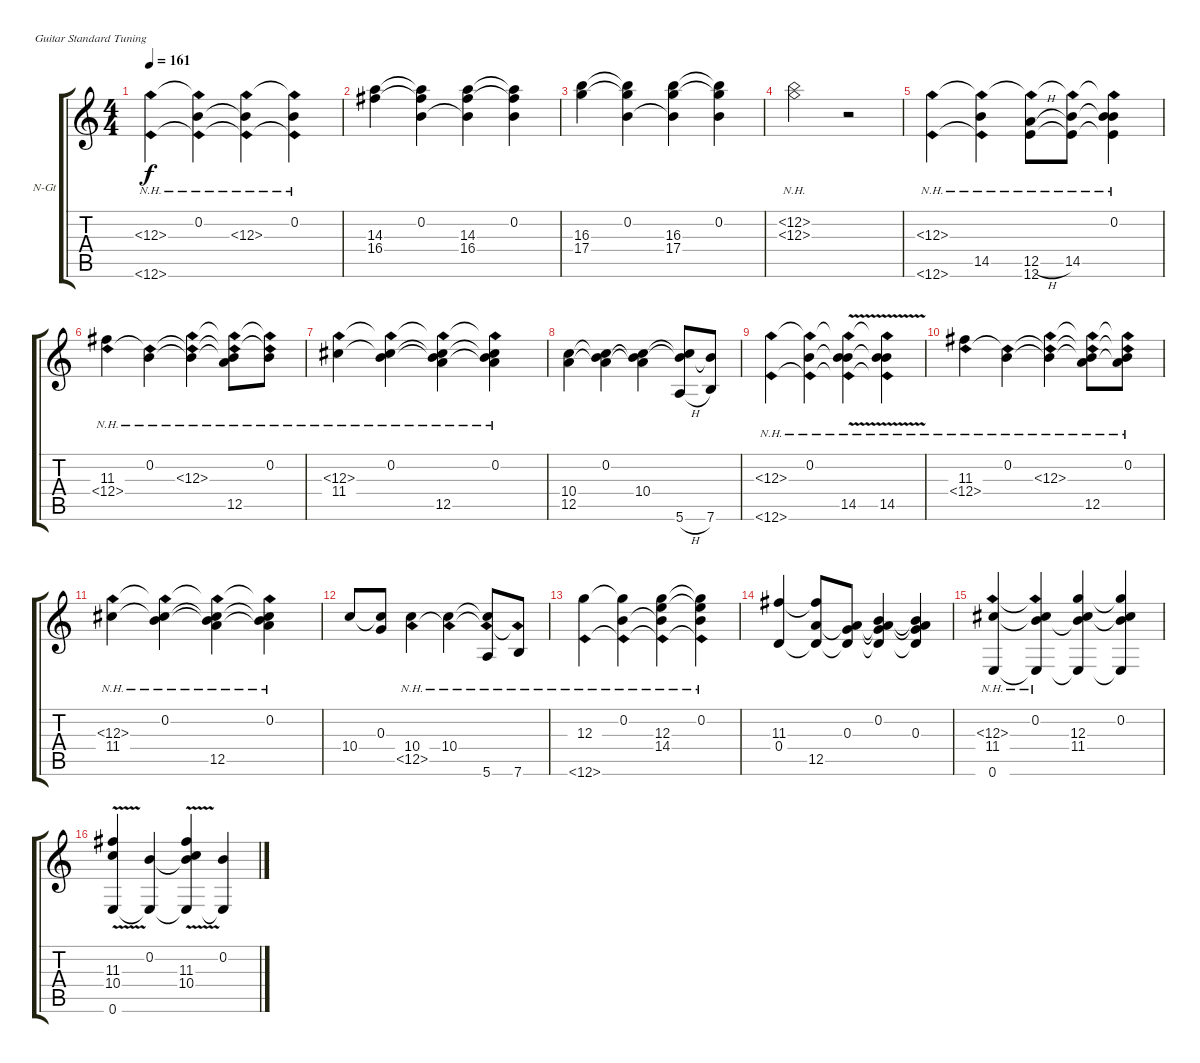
\bracketExtendMode groupsimilarinstruments
\firstSystemTrackNameOrientation horizontal
\otherSystemsTrackNameOrientation horizontal
\track ("Spur 1" "N-Gt") {instrument acousticguitarnylon}
\staff {score tabs}
\tuning (E4 B3 G3 D3 A2 E2)
\ts (4 4)
\tempo 161
\clef g2
\ks c
(12.3{nh} 12.6{nh}).4{dy f} (0.2 12.3{nh t} 12.6{nh t}).4 (0.2{t} 12.3{nh} 12.6{nh t}).4 (0.2 12.3{nh t} 12.6{nh t}).4 |
(14.3 16.4).4 (0.2 14.3{t} 16.4{t}).4 (0.2{t} 14.3 16.4).4 (0.2 14.3{t} 16.4{t}).4 |
(16.3 17.4).4 (0.2 16.3{t} 17.4{t}).4 (0.2{t} 16.3 17.4).4 (0.2 16.3{t} 17.4{t}).4 |
(12.2{nh} 12.3{nh}).2 r.2 |
(12.3{nh} 12.6{nh}).4 (14.5 12.6{nh t} 12.3{nh t}).4 (12.5{h} 12.6 12.3{nh t}).8 (14.5 12.3{nh t} 12.6{t}).8 (0.2 12.3{nh t} 14.5{t} 12.6{t}).4 |
(11.3 12.4{nh}).4 (0.2 12.4{nh t}).4 (12.3{nh} 0.2{t} 12.4{nh t}).4 (0.2{t} 12.5 12.3{nh t} 12.4{nh t}).8 (0.2 12.3{nh t} 12.4{nh t}).8 |
(12.3{nh} 11.4).4 (0.2 12.3{nh t} 11.4{t}).4 (0.2{t} 12.5 12.3{nh t} 11.4{t}).4 (0.2 12.3{nh t} 11.4{t} 12.5{t}).4 |
(10.4 12.5).4 (0.2 10.4{t} 12.5{t}).4 (10.4 12.5{t} 0.2{t}).4 (10.4{t} 5.6{h} 0.2{t}).8 (0.2{t} 7.6).8 |
(12.3{nh} 12.6{nh}).4 (0.2 12.3{nh t} 12.6{nh t}).4 (14.5{v} 0.2{t} 12.3{nh t} 12.6{nh t}).4 (0.2{t} 12.3{nh t} 14.5{v} 12.6{nh t}).4 |
(11.3 12.4{nh}).4 (0.2 12.4{nh t}).4 (12.3{nh} 0.2{t} 12.4{nh t}).4 (0.2{t} 12.5 12.3{nh t} 12.4{nh t}).8 (0.2 12.3{nh t} 12.4{nh t} 12.5{t}).8 |
(12.3{nh} 11.4).4 (0.2 12.3{nh t} 11.4{t}).4 (0.2{t} 12.5 12.3{nh t} 11.4{t}).4 (0.2 12.3{nh t} 11.4{t} 12.5{t}).4 |
10.4.8 (0.3 10.4{t}).8 (10.4 12.5{nh}).4 (10.4 12.5{nh t}).4 (10.4{t} 5.6 12.5{nh t}).8 (12.5{nh t} 7.6).8 |
(12.3 12.6{nh}).4 (0.2 12.3{t} 12.6{nh t}).4 (0.2{t} 12.3 14.4 12.6{nh t}).4 (0.2 12.3{t} 14.4{t} 12.6{nh t}).4 |
(11.3 0.4).4 (11.3{t} 12.5 0.4{t}).8 (0.3 0.4{t} 12.5{t}).8 (0.2 0.3{t} 0.4{t} 12.5{t}).4 (0.2{t} 0.3 0.4{t} 12.5{t}).4 |
(12.3{nh} 11.4 0.6).4 (0.2 12.3{nh t} 11.4{t} 0.6{t}).4 (0.2{t} 12.3 11.4 0.6{t}).4 (0.2 12.3{t} 11.4{t} 0.6{t}).4 |
(11.3 10.4{v} 0.6).4 (0.2 0.6{t}).4 (0.2{t} 11.3 10.4{v} 0.6{t}).4 (0.2 0.6{t}).4
